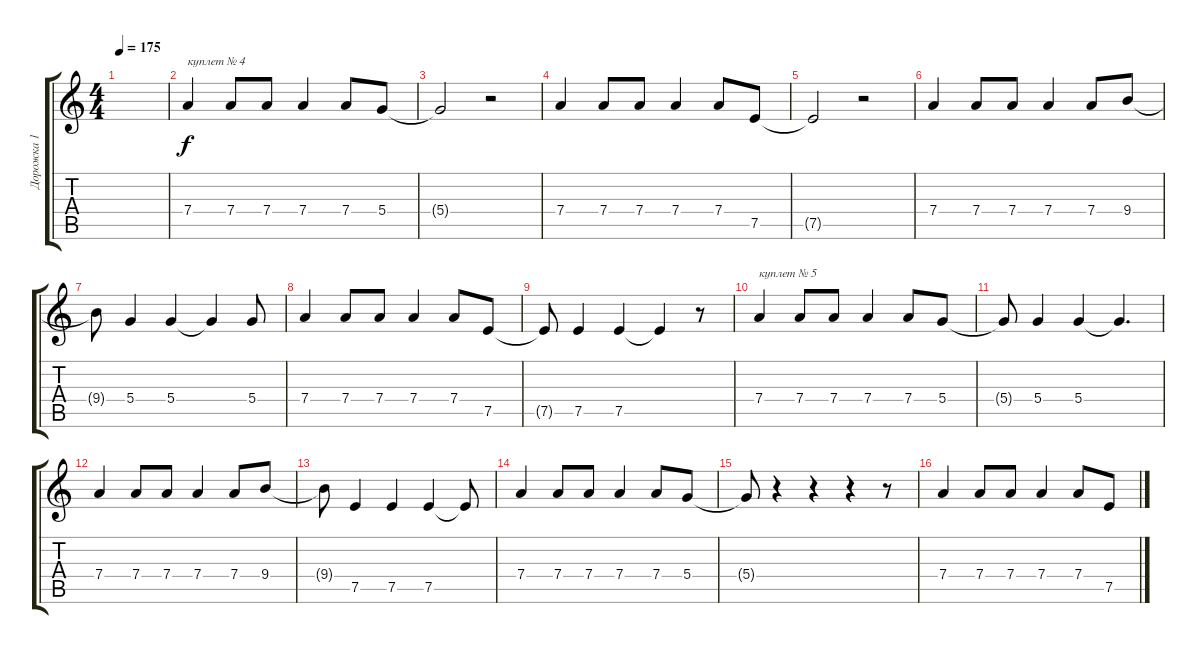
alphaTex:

\track ("Дорожка 1" "Дорожка 1") {instrument distortionguitar}
\staff {score tabs}
\tuning (E4 B3 G3 D3 A2 E2) {hide}
\ts (4 4)
\tempo 175
\clef g2
\ks c
|
7.4.4{txt "куплет № 4"} 7.4.8 7.4.8 7.4.4 7.4.8 5.4.8 |
5.4{t}.2 r.2 |
7.4.4 7.4.8 7.4.8 7.4.4 7.4.8 7.5.8 |
7.5{t}.2 r.2 |
7.4.4 7.4.8 7.4.8 7.4.4 7.4.8 9.4.8 |
9.4{t}.8 5.4.4 5.4.4 5.4{t}.4 5.4.8 |
7.4.4 7.4.8 7.4.8 7.4.4 7.4.8 7.5.8 |
7.5{t}.8 7.5.4 7.5.4 7.5{t}.4 r.8 |
7.4.4{txt "куплет № 5"} 7.4.8 7.4.8 7.4.4 7.4.8 5.4.8 |
5.4{t}.8 5.4.4 5.4.4 5.4{t}.4{d} |
7.4.4 7.4.8 7.4.8 7.4.4 7.4.8 9.4.8 |
9.4{t}.8 7.5.4 7.5.4 7.5.4 7.5{t}.8 |
7.4.4 7.4.8 7.4.8 7.4.4 7.4.8 5.4.8 |
5.4{t}.8 r.4 r.4 r.4 r.8 |
7.4.4 7.4.8 7.4.8 7.4.4 7.4.8 7.5.8
